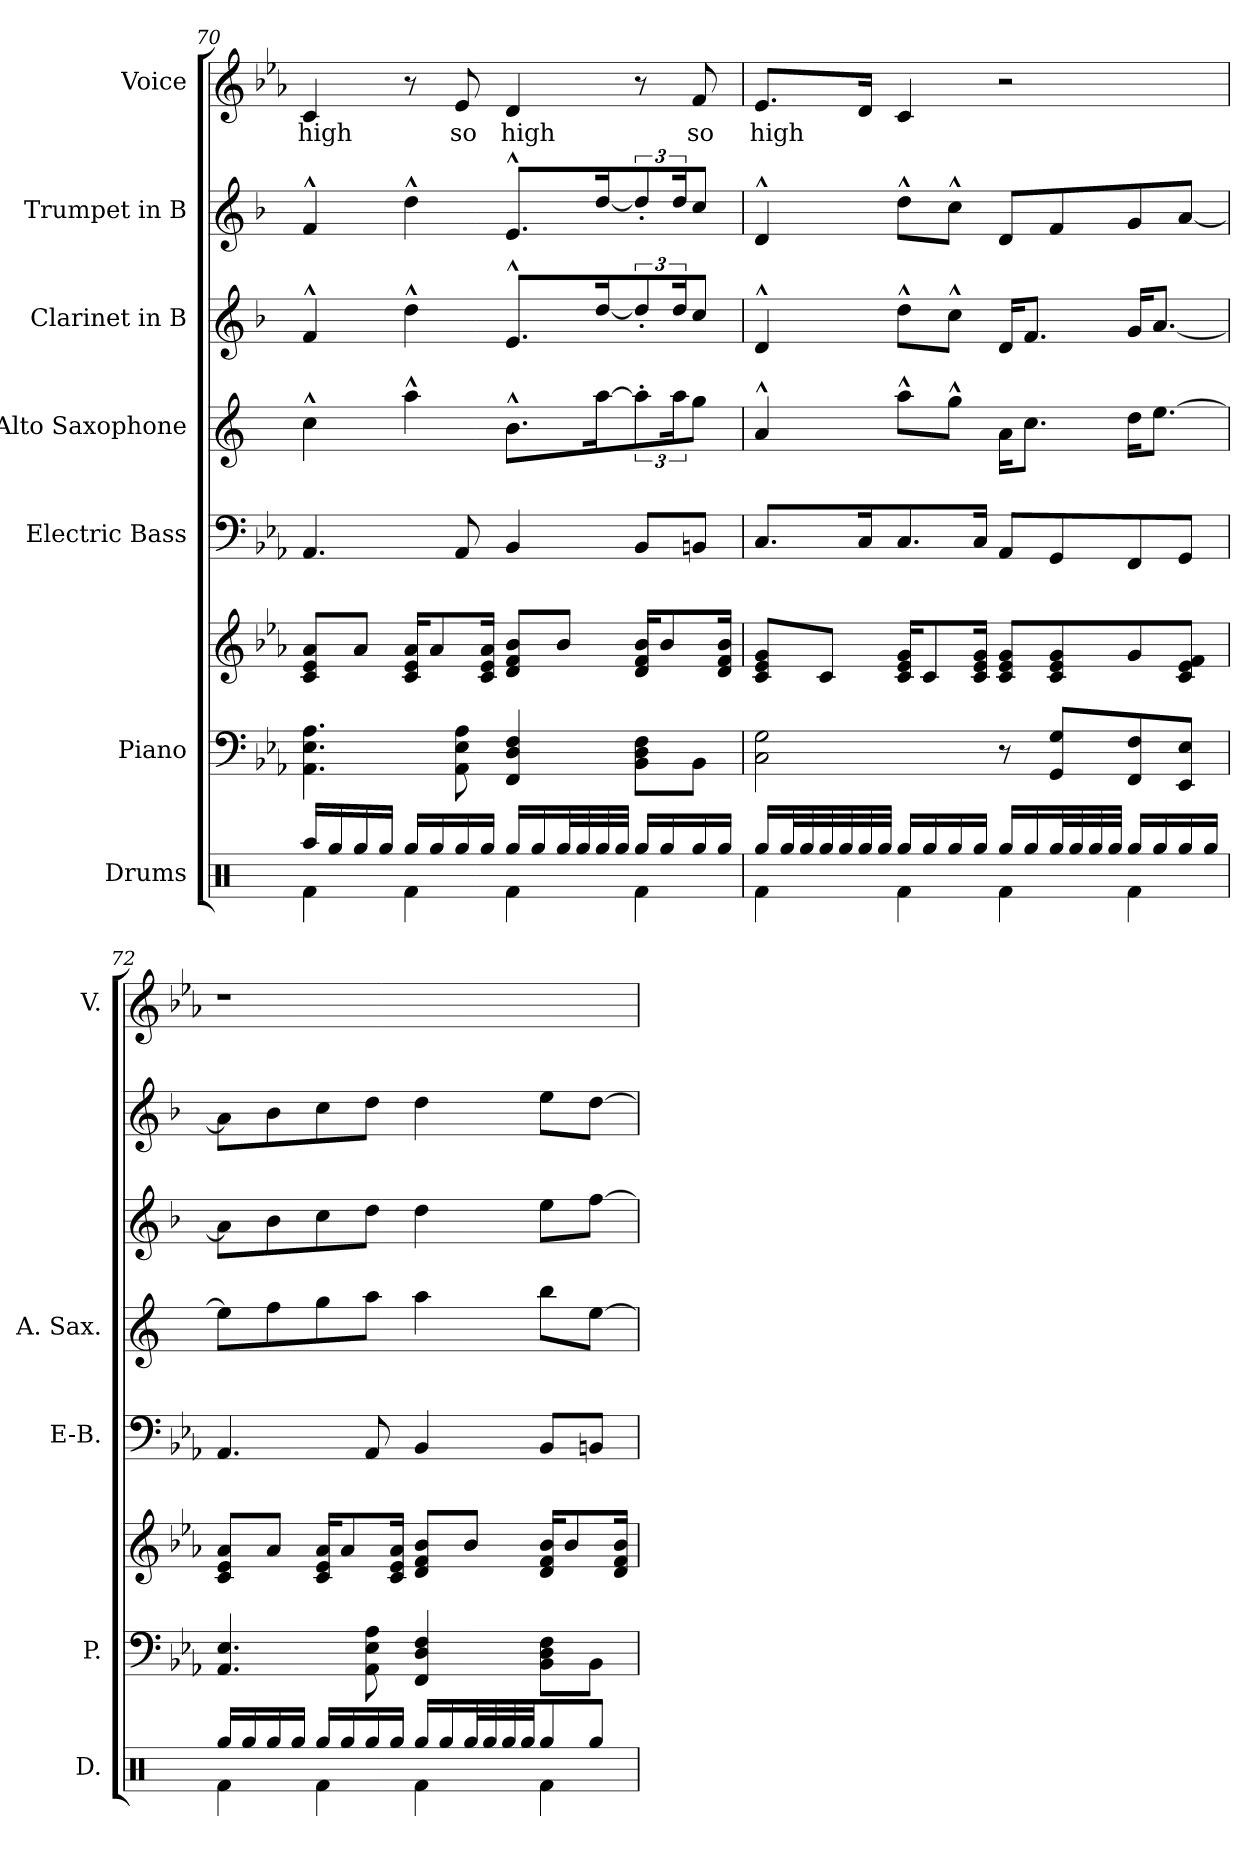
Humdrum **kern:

**kern	**kern	**kern	**kern	**kern	**kern	**kern	**kern	**text
*part7	*part6	*part6	*part5	*part4	*part3	*part2	*part1	*part1
*staff8	*staff7	*staff6	*staff5	*staff4	*staff3	*staff2	*staff1	*staff1
*I"Drums	*I"Piano	*	*I"Electric Bass	*I"Alto Saxophone	*I"Clarinet in B	*I"Trumpet in B	*I"Voice	*
*I'D.	*I'P.	*	*I'E-B.	*I'A. Sax.	*	*	*I'V.	*
*clefX	*clefF4	*clefG2	*clefF4	*clefG2	*clefG2	*clefG2	*clefG2	*
*	*	*	*ITrd7c12	*ITrd5c9	*ITrd1c2	*ITrd1c2	*	*
*k[]	*k[b-e-a-]	*k[b-e-a-]	*k[b-e-a-]	*k[b-e-a-]	*k[b-e-a-]	*k[b-e-a-]	*k[b-e-a-]	*
=70	=70	=70	=70	=70	=70	=70	=70	=70
*^	*	*	*	*	*	*	*	*
!	!	!	!	!	!	!	!	!	!LO:LY:b
16Raa/LL	4Rf\	4.AA-\ 4.E-\ 4.A-\	8c/ 8e-/ 8a-/L	4.AAA-/	4e-^^\	4e-^^/	4e-^^/	4c/	high
16Rgg/	.	.	.	.	.	.	.	.	.
16Rgg/	.	.	8a-/J	.	.	.	.	.	.
16Rgg/JJ	.	.	.	.	.	.	.	.	.
16Rgg/LL	4Rf\	.	16c/ 16e-/ 16a-/KL	.	4cc^^\	4cc^^\	4cc^^\	8r	.
16Rgg/	.	.	8a-/	.	.	.	.	.	.
!	!	!	!	!	!	!	!	!	!LO:LY:b
16Rgg/	.	8AA-\ 8E-\ 8A-\	.	8AAA-/	.	.	.	8e-/	so
16Rgg/JJ	.	.	16c/ 16e-/ 16a-/Jk	.	.	.	.	.	.
!	!	!	!	!	!	!	!	!	!LO:LY:b
16Rgg/LL	4Rf\	4FF/ 4D/ 4F/	8d/ 8f/ 8b-/L	4BBB-/	8.d^^\L	8.d^^/L	8.d^^/L	4d/	high
16Rgg/	.	.	.	.	.	.	.	.	.
32Rgg/L	.	.	8b-/J	.	.	.	.	.	.
32Rgg/	.	.	.	.	.	.	.	.	.
32Rgg/	.	.	.	.	[16cc\K	[16cc/K	[16cc/K	.	.
32Rgg/JJJ	.	.	.	.	.	.	.	.	.
16Rgg/LL	4Rf\	8BB-\ 8D\ 8F\L	16d/ 16f/ 16b-/KL	8BBB-/L	12cc'\]	12cc'/]	12cc'/]	8r	.
16Rgg/	.	.	8b-/	.	.	.	.	.	.
.	.	.	.	.	24cc\K	24cc/K	24cc/K	.	.
!	!	!	!	!	!	!	!	!	!LO:LY:b
16Rgg/	.	8BB-\J	.	8BBBn/J	8b-\J	8b-/J	8b-/J	8f/	so
16Rgg/JJ	.	.	16d/ 16f/ 16b-/Jk	.	.	.	.	.	.
!!LO:PB:g=z
=71	=71	=71	=71	=71	=71	=71	=71	=71	=71
!	!	!	!	!	!	!	!	!	!LO:LY:b
16Rgg/LL	4Rf\	2C\ 2G\	8c/ 8e-/ 8g/L	8.CC/L	4c^^/	4c^^/	4c^^/	8.e-/L	high
32Rgg/L	.	.	.	.	.	.	.	.	.
32Rgg/	.	.	.	.	.	.	.	.	.
32Rgg/	.	.	8c/J	.	.	.	.	.	.
32Rgg/	.	.	.	.	.	.	.	.	.
32Rgg/	.	.	.	16CC/K	.	.	.	16d/Jk	.
32Rgg/JJJ	.	.	.	.	.	.	.	.	.
16Rgg/LL	4Rf\	.	16c/ 16e-/ 16g/KL	8.CC/	8cc^^\L	8cc^^\L	8cc^^\L	4c/	.
16Rgg/	.	.	8c/	.	.	.	.	.	.
16Rgg/	.	.	.	.	8b-^^\J	8b-^^\J	8b-^^\J	.	.
16Rgg/JJ	.	.	16c/ 16e-/ 16g/Jk	16CC/Jk	.	.	.	.	.
16Rgg/LL	4Rf\	8r	8c/ 8e-/ 8g/L	8AAA-/L	16c\KL	16c/KL	8c/L	2r	.
16Rgg/	.	.	.	.	8.e-\J	8.e-/J	.	.	.
32Rgg/L	.	8GG/ 8G/L	8c/ 8e-/ 8g/	8GGG/	.	.	8e-/	.	.
32Rgg/	.	.	.	.	.	.	.	.	.
32Rgg/	.	.	.	.	.	.	.	.	.
32Rgg/JJJ	.	.	.	.	.	.	.	.	.
16Rgg/LL	4Rf\	8FF/ 8F/	8g/	8FFF/	16f\KL	16f/KL	8f/	.	.
16Rgg/	.	.	.	.	[8.g\J	[8.g/J	.	.	.
16Rgg/	.	8EE-/ 8E-/J	8c/ 8e-/ 8f/J	8GGG/J	.	.	[8g/J	.	.
16Rgg/JJ	.	.	.	.	.	.	.	.	.
=72	=72	=72	=72	=72	=72	=72	=72	=72	=72
16Rgg/LL	4Rf\	4.AA-/ 4.E-/	8c/ 8e-/ 8a-/L	4.AAA-/	8g\L]	8g\L]	8g\L]	1r	.
16Rgg/	.	.	.	.	.	.	.	.	.
16Rgg/	.	.	8a-/J	.	8a-\	8a-\	8a-\	.	.
16Rgg/JJ	.	.	.	.	.	.	.	.	.
16Rgg/LL	4Rf\	.	16c/ 16e-/ 16a-/KL	.	8b-\	8b-\	8b-\	.	.
16Rgg/	.	.	8a-/	.	.	.	.	.	.
16Rgg/	.	8AA-\ 8E-\ 8A-\	.	8AAA-/	8cc\J	8cc\J	8cc\J	.	.
16Rgg/JJ	.	.	16c/ 16e-/ 16a-/Jk	.	.	.	.	.	.
16Rgg/LL	4Rf\	4FF/ 4D/ 4F/	8d/ 8f/ 8b-/L	4BBB-/	4cc\	4cc\	4cc\	.	.
16Rgg/	.	.	.	.	.	.	.	.	.
32Rgg/L	.	.	8b-/J	.	.	.	.	.	.
32Rgg/	.	.	.	.	.	.	.	.	.
32Rgg/	.	.	.	.	.	.	.	.	.
32Rgg/JJ	.	.	.	.	.	.	.	.	.
8Rgg/	4Rf\	8BB-\ 8D\ 8F\L	16d/ 16f/ 16b-/KL	8BBB-/L	8dd\L	8dd\L	8dd\L	.	.
.	.	.	8b-/	.	.	.	.	.	.
8Rgg/J	.	8BB-\J	.	8BBBn/J	[8g\J	[8ee-\J	[8cc\J	.	.
.	.	.	16d/ 16f/ 16b-/Jk	.	.	.	.	.	.
*v	*v	*	*	*	*	*	*	*	*
=	=	=	=	=	=	=	=	=
*-	*-	*-	*-	*-	*-	*-	*-	*-
